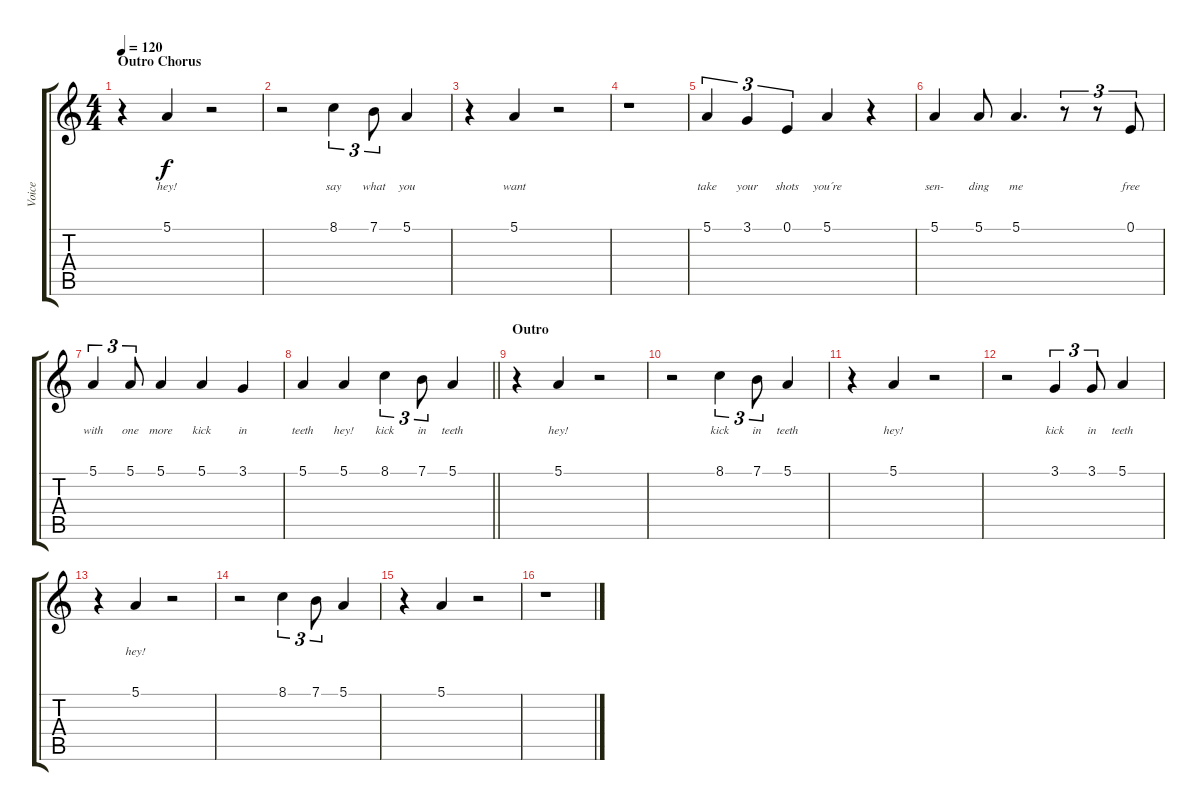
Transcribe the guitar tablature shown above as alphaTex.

\track ("Voice" "Voice") {instrument flute}
\staff {score tabs}
\tuning (E4 B3 G3 D3 A2 E2) {hide}
\ts (4 4)
\section ("" "Outro Chorus")
\tempo 120
\clef g2
\ks c
r.4{dy f} 5.1.4{lyrics (0 "hey!") lyrics (1 "") lyrics (2 "") lyrics (3 "") lyrics (4 "")} r.2 |
r.2 8.1.4{tu (3 2) lyrics (0 "say") lyrics (1 "") lyrics (2 "") lyrics (3 "") lyrics (4 "")} 7.1.8{tu (3 2) lyrics (0 "what") lyrics (1 "") lyrics (2 "") lyrics (3 "") lyrics (4 "")} 5.1.4{lyrics (0 "you") lyrics (1 "") lyrics (2 "") lyrics (3 "") lyrics (4 "")} |
r.4 5.1.4{lyrics (0 "want") lyrics (1 "") lyrics (2 "") lyrics (3 "") lyrics (4 "")} r.2 |
r.1 |
5.1.4{tu (3 2) lyrics (0 "take") lyrics (1 "") lyrics (2 "") lyrics (3 "") lyrics (4 "")} 3.1.4{tu (3 2) lyrics (0 "your") lyrics (1 "") lyrics (2 "") lyrics (3 "") lyrics (4 "")} 0.1.4{tu (3 2) lyrics (0 "shots") lyrics (1 "") lyrics (2 "") lyrics (3 "") lyrics (4 "")} 5.1.4{lyrics (0 "you´re") lyrics (1 "") lyrics (2 "") lyrics (3 "") lyrics (4 "")} r.4 |
5.1.4{lyrics (0 "sen-") lyrics (1 "") lyrics (2 "") lyrics (3 "") lyrics (4 "")} 5.1.8{lyrics (0 "ding") lyrics (1 "") lyrics (2 "") lyrics (3 "") lyrics (4 "")} 5.1.4{d lyrics (0 "me") lyrics (1 "") lyrics (2 "") lyrics (3 "") lyrics (4 "")} r.8{tu (3 2)} r.8{tu (3 2)} 0.1.8{tu (3 2) lyrics (0 "free") lyrics (1 "") lyrics (2 "") lyrics (3 "") lyrics (4 "")} |
5.1.4{tu (3 2) lyrics (0 "with") lyrics (1 "") lyrics (2 "") lyrics (3 "") lyrics (4 "")} 5.1.8{tu (3 2) lyrics (0 "one") lyrics (1 "") lyrics (2 "") lyrics (3 "") lyrics (4 "")} 5.1.4{lyrics (0 "more") lyrics (1 "") lyrics (2 "") lyrics (3 "") lyrics (4 "")} 5.1.4{lyrics (0 "kick") lyrics (1 "") lyrics (2 "") lyrics (3 "") lyrics (4 "")} 3.1.4{lyrics (0 "in") lyrics (1 "") lyrics (2 "") lyrics (3 "") lyrics (4 "")} |
\barLineRight lightlight
5.1.4{lyrics (0 "teeth") lyrics (1 "") lyrics (2 "") lyrics (3 "") lyrics (4 "")} 5.1.4{lyrics (0 "hey!") lyrics (1 "") lyrics (2 "") lyrics (3 "") lyrics (4 "")} 8.1.4{tu (3 2) lyrics (0 "kick") lyrics (1 "") lyrics (2 "") lyrics (3 "") lyrics (4 "")} 7.1.8{tu (3 2) lyrics (0 "in") lyrics (1 "") lyrics (2 "") lyrics (3 "") lyrics (4 "")} 5.1.4{lyrics (0 "teeth") lyrics (1 "") lyrics (2 "") lyrics (3 "") lyrics (4 "")} |
\section ("" "Outro")
r.4 5.1.4{lyrics (0 "hey!") lyrics (1 "") lyrics (2 "") lyrics (3 "") lyrics (4 "")} r.2 |
r.2 8.1.4{tu (3 2) lyrics (0 "kick") lyrics (1 "") lyrics (2 "") lyrics (3 "") lyrics (4 "")} 7.1.8{tu (3 2) lyrics (0 "in") lyrics (1 "") lyrics (2 "") lyrics (3 "") lyrics (4 "")} 5.1.4{lyrics (0 "teeth") lyrics (1 "") lyrics (2 "") lyrics (3 "") lyrics (4 "")} |
r.4 5.1.4{lyrics (0 "hey!") lyrics (1 "") lyrics (2 "") lyrics (3 "") lyrics (4 "")} r.2 |
r.2 3.1.4{tu (3 2) lyrics (0 "kick") lyrics (1 "") lyrics (2 "") lyrics (3 "") lyrics (4 "")} 3.1.8{tu (3 2) lyrics (0 "in") lyrics (1 "") lyrics (2 "") lyrics (3 "") lyrics (4 "")} 5.1.4{lyrics (0 "teeth") lyrics (1 "") lyrics (2 "") lyrics (3 "") lyrics (4 "")} |
r.4 5.1.4{lyrics (0 "hey!") lyrics (1 "") lyrics (2 "") lyrics (3 "") lyrics (4 "")} r.2 |
r.2 8.1.4{tu (3 2)} 7.1.8{tu (3 2)} 5.1.4 |
r.4 5.1.4 r.2 |
r.1
